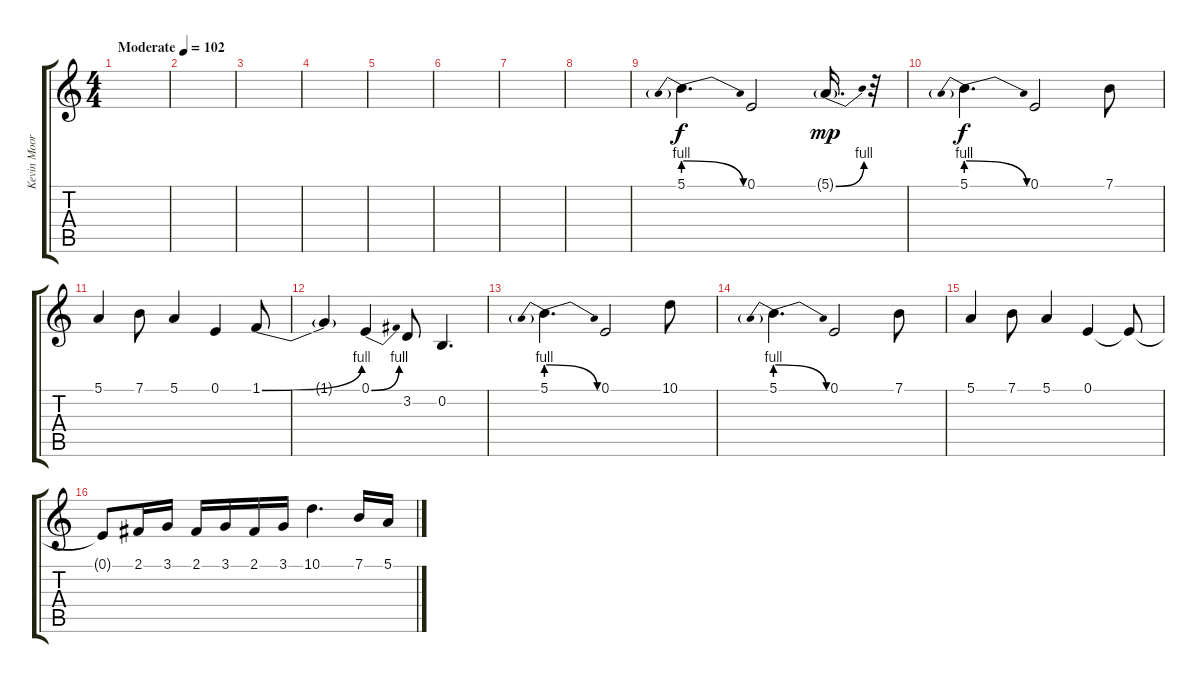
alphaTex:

\track ("Kevin Moore Keyboard Main Channel" "Kevin Moor") {instrument lead2sawtooth}
\staff {score tabs}
\tuning (E4 B3 G3 D3 A2 E2) {hide}
\ts (4 4)
\tempo (102 "Moderate")
\clef g2
\ks c
|
|
|
|
|
|
|
|
5.1{be (prebendrelease 0 4 60 0)}.4{d} 0.1.2 5.1{be (bend 0 0 60 4) g}.16{d dy mp} r.32 |
5.1{be (prebendrelease 0 4 60 0)}.4{d dy f} 0.1.2 7.1.8 |
5.1.4 7.1.8 5.1.4 0.1.4 1.1{be (bend 0 0 60 4)}.8 |
1.1{t}.4 0.1{be (bend 0 0 60 4)}.4 3.2.8 0.2.4{d} |
5.1{be (prebendrelease 0 4 60 0)}.4{d} 0.1.2 10.1.8 |
5.1{be (prebendrelease 0 4 60 0)}.4{d} 0.1.2 7.1.8 |
5.1.4 7.1.8 5.1.4 0.1.4 0.1{t}.8 |
0.1{t}.8 2.1.16 3.1.16 2.1.16 3.1.16 2.1.16 3.1.16 10.1.4{d} 7.1.16 5.1.16
